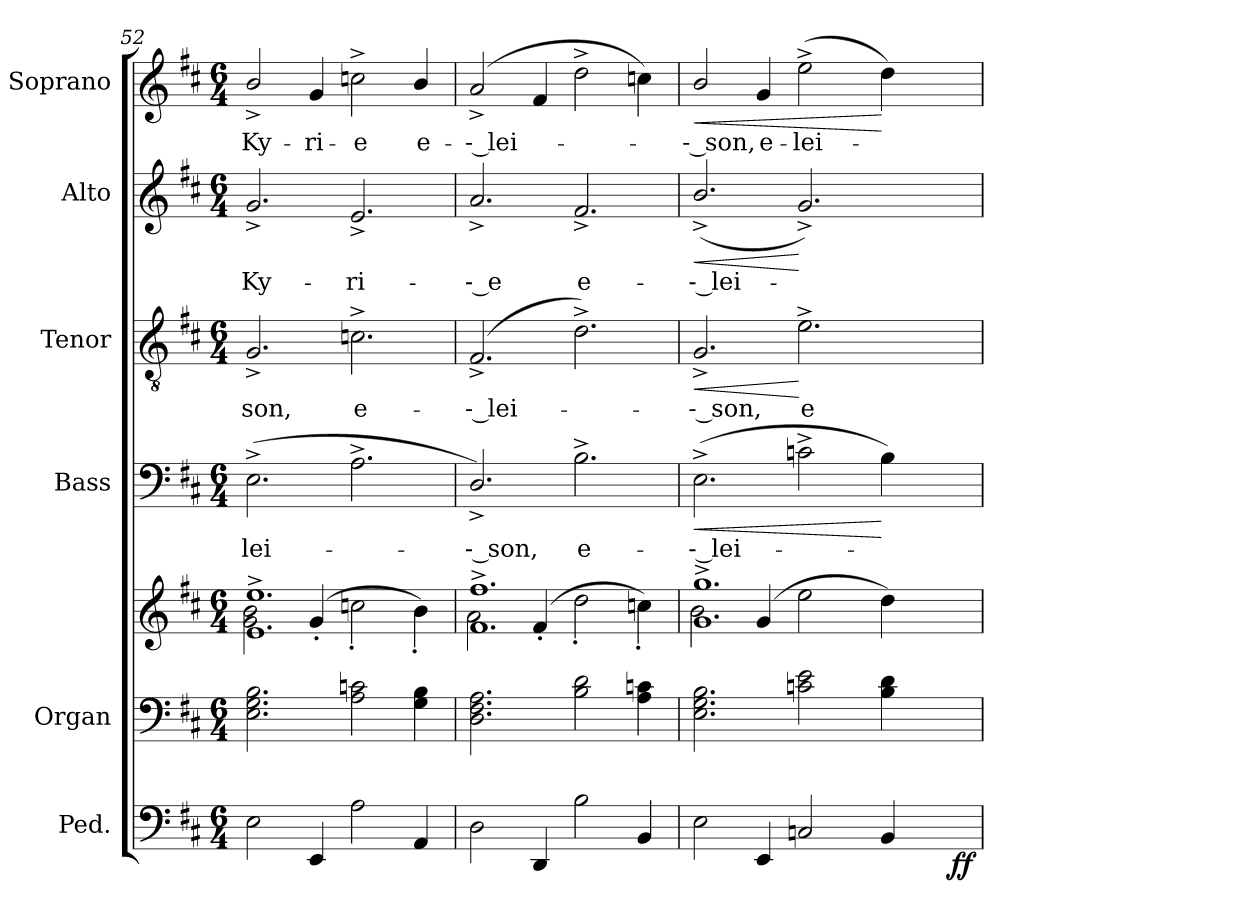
**kern	**dynam	**kern	**kern	**kern	**text	**dynam	**kern	**text	**dynam	**kern	**text	**dynam	**kern	**text	**dynam
*part6	*part6	*part5	*part5	*part4	*part4	*part4	*part3	*part3	*part3	*part2	*part2	*part2	*part1	*part1	*part1
*staff7	*staff7	*staff6	*staff5	*staff4	*staff4	*staff4	*staff3	*staff3	*staff3	*staff2	*staff2	*staff2	*staff1	*staff1	*staff1
*I"Ped.	*	*I"Organ	*	*I"Bass	*	*	*I"Tenor	*	*	*I"Alto	*	*	*I"Soprano	*	*
*	*	*I'Org.	*	*I'B.	*	*	*I'T.	*	*	*I'A.	*	*	*I'S.	*	*
*clefF4	*	*clefF4	*clefG2	*clefF4	*	*	*clefGv2	*	*	*clefG2	*	*	*clefG2	*	*
*	*	*	*	*	*	*	*ITrd7c12	*	*	*	*	*	*	*	*
*k[f#c#]	*	*k[f#c#]	*k[f#c#]	*k[f#c#]	*	*	*k[f#c#]	*	*	*k[f#c#]	*	*	*k[f#c#]	*	*
*D:	*	*D:	*D:	*D:	*	*	*D:	*	*	*D:	*	*	*D:	*	*
*M6/4	*	*M6/4	*M6/4	*M6/4	*	*	*M6/4	*	*	*M6/4	*	*	*M6/4	*	*
=52	=52	=52	=52	=52	=52	=52	=52	=52	=52	=52	=52	=52	=52	=52	=52
*	*	*	*^	*	*	*	*	*	*	*	*	*	*	*	*
!	!	!	!	!	!	!LO:LY:b:color=#000000	!	!	!	!	!	!	!	!	!	!
!	!	!	!	!	!	!	!	!	!LO:LY:b:color=#000000	!	!	!	!	!	!	!
!	!	!	!	!	!	!	!	!	!	!	!	!LO:LY:b:color=#000000	!	!	!	!
!	!	!	!	!	!	!	!	!	!	!	!	!	!	!	!LO:LY:b:color=#000000	!
2Ei\	.	2.Ei\ 2.Gi 2.Bi	1.ei^ 1.eei^	2gi\ 2bi	(2.E^i\	-lei-	.	2.GG^i/	-son,	.	2.g^i/	Ky-	.	2b^i/	Ky-	.
!	!	!	!	!	!	!	!	!	!	!	!	!	!	!	!LO:LY:b:color=#000000	!
4EEi/	.	.	.	(4g'i/	.	.	.	.	.	.	.	.	.	4gi/	-ri-	.
!	!	!	!	!	!	!	!	!	!LO:LY:b:color=#000000	!	!	!	!	!	!	!
!	!	!	!	!	!	!	!	!	!	!	!	!LO:LY:b:color=#000000	!	!	!	!
!	!	!	!	!	!	!	!	!	!	!	!	!	!	!	!LO:LY:b:color=#000000	!
2Ai\	.	2Ai\ 2cni	.	2ccn'i\	2.A^i\	.	.	2.Cn^i\	e-	.	2.e^i/	-ri-	.	2ccn^i\	-e	.
!	!	!	!	!	!	!	!	!	!	!	!	!	!	!	!LO:LY:b:color=#000000	!
4AAi/	.	4Gi\ 4Bi	.	4b'i\)	.	.	.	.	.	.	.	.	.	4bi/	e-	.
!!LO:LB:g=z
=53	=53	=53	=53	=53	=53	=53	=53	=53	=53	=53	=53	=53	=53	=53	=53	=53
!	!	!	!	!	!	!LO:LY:b:color=#000000	!	!	!	!	!	!	!	!	!	!
!	!	!	!	!	!	!	!	!	!LO:LY:b:color=#000000	!	!	!	!	!	!	!
!	!	!	!	!	!	!	!	!	!	!	!	!LO:LY:b:color=#000000	!	!	!	!
!	!	!	!	!	!	!	!	!	!	!	!	!	!	!	!LO:LY:b:color=#000000	!
2Di\	.	2.Di\ 2.F#i 2.Ai	1.f#i^ 1.ff#i^	2ai\	2.D^i/)	-- son,	.	(2.FF#^i/	-- lei-	.	2.a^i/	-- e	.	(2a^i/	-- lei-	.
4DDi/	.	.	.	(4f#'i/	.	.	.	.	.	.	.	.	.	4f#i/	.	.
!	!	!	!	!	!	!LO:LY:b:color=#000000	!	!	!	!	!	!	!	!	!	!
!	!	!	!	!	!	!	!	!	!	!	!	!LO:LY:b:color=#000000	!	!	!	!
2Bi\	.	2Bi\ 2di	.	2dd'i\	2.B^i\	e-	.	2.D^i\)	.	.	2.f#^i/	e-	.	2dd^i\	.	.
4BBi/	.	4Ai\ 4cni	.	4ccn'i\)	.	.	.	.	.	.	.	.	.	4ccni\)	.	.
=54	=54	=54	=54	=54	=54	=54	=54	=54	=54	=54	=54	=54	=54	=54	=54	=54
!	!	!	!	!	!	!LO:LY:b:color=#000000	!LO:HP:b	!	!	!	!	!	!	!	!	!
!	!	!	!	!	!	!	!	!	!LO:LY:b:color=#000000	!LO:HP:b	!	!	!	!	!	!
!	!	!	!	!	!	!	!	!	!	!	!	!LO:LY:b:color=#000000	!LO:HP:b	!	!	!
!	!	!	!	!	!	!	!	!	!	!	!	!	!	!	!LO:LY:b:color=#000000	!LO:HP:b
*^	*	*	*	*	*	*	*	*	*	*	*	*	*	*	*	*
2Ei\	1ryy	.	2.Ei\ 2.Gi 2.Bi	1.gi^ 1.ggi^	2bi\	(2.E^i\	-- lei-	<	2.GG^i/	-- son,	<	(2.b^i/	-- lei-	<	2bi/	-- son,	<
!	!	!	!	!	!	!	!	!	!	!	!	!	!	!	!	!LO:LY:b:color=#000000	!
4EEi/	.	.	.	.	(4gi/	.	.	.	.	.	.	.	.	.	4gi/	e-	.
!	!	!	!	!	!	!	!	!	!	!LO:LY:b:color=#000000	!	!	!	!	!	!	!
!	!	!	!	!	!	!	!	!	!	!	!	!	!	!	!	!LO:LY:b:color=#000000	!
2Cni/	.	.	2cni\ 2ei	.	2eei\	2cn^i\	.	.	2.E^i\	e-	[	2.g^i/)	.	[	(2ee^i\	-lei-	.
.	4ryy	.	.	.	.	.	.	.	.	.	.	.	.	.	.	.	.
4BBi/	8ryy	.	4Bi\ 4di	.	4ddi\)	4Bi\)	.	[	.	.	.	.	.	.	4ddi\)	.	[
.	16ryy	.	.	.	.	.	.	.	.	.	.	.	.	.	.	.	.
.	32ryy	.	.	.	.	.	.	.	.	.	.	.	.	.	.	.	.
.	64ryy	.	.	.	.	.	.	.	.	.	.	.	.	.	.	.	.
.	128...ryy	.	.	.	.	.	.	.	.	.	.	.	.	.	.	.	.
.	1024ryy	ff	.	.	.	.	.	.	.	.	.	.	.	.	.	.	.
*v	*v	*	*	*v	*v	*	*	*	*	*	*	*	*	*	*	*	*
=	=	=	=	=	=	=	=	=	=	=	=	=	=	=	=
*-	*-	*-	*-	*-	*-	*-	*-	*-	*-	*-	*-	*-	*-	*-	*-
